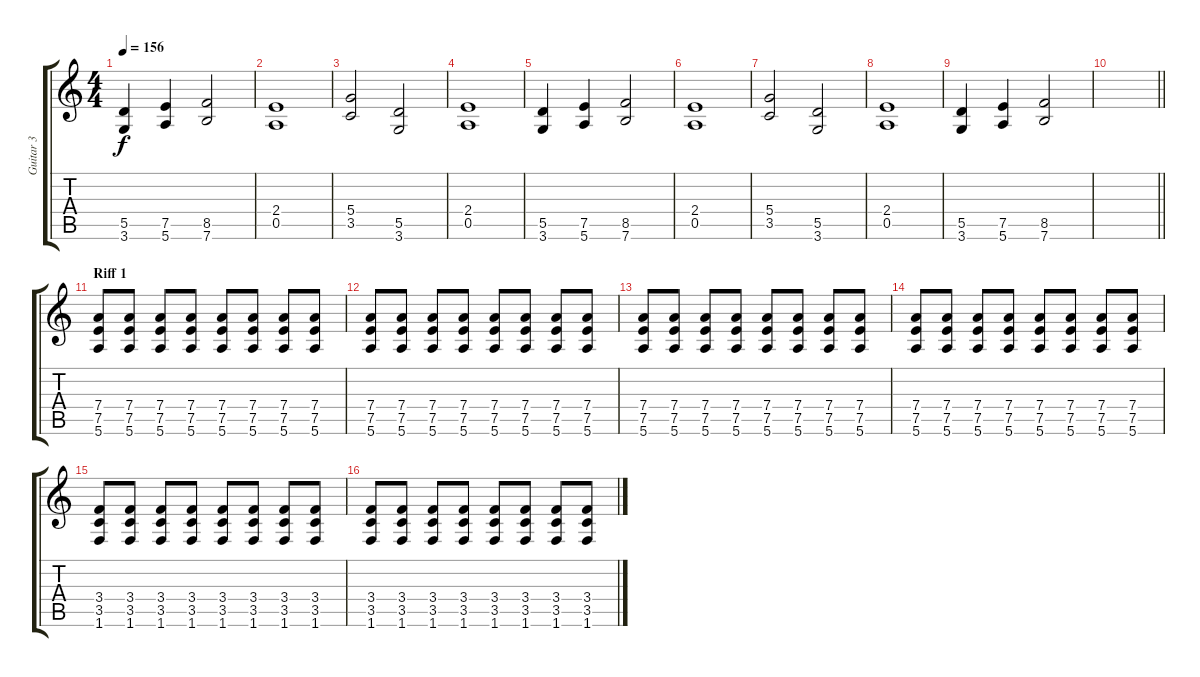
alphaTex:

\track ("Guitar 3" "Guitar 3") {instrument overdrivenguitar}
\staff {score tabs}
\tuning (E4 B3 G3 D3 A2 E2) {hide}
\ts (4 4)
\tempo 156
\clef g2
\ks c
(5.5 3.6).4{dy f} (7.5 5.6).4 (8.5 7.6).2 |
(2.4 0.5).1 |
(5.4 3.5).2 (5.5 3.6).2 |
(2.4 0.5).1 |
(5.5 3.6).4 (7.5 5.6).4 (8.5 7.6).2 |
(2.4 0.5).1 |
(5.4 3.5).2 (5.5 3.6).2 |
(2.4 0.5).1 |
(5.5 3.6).4 (7.5 5.6).4 (8.5 7.6).2 |
\barLineRight lightlight
|
\section ("" "Riff 1")
(7.4 7.5 5.6).8 (7.4 7.5 5.6).8 (7.4 7.5 5.6).8 (7.4 7.5 5.6).8 (7.4 7.5 5.6).8 (7.4 7.5 5.6).8 (7.4 7.5 5.6).8 (7.4 7.5 5.6).8 |
(7.4 7.5 5.6).8 (7.4 7.5 5.6).8 (7.4 7.5 5.6).8 (7.4 7.5 5.6).8 (7.4 7.5 5.6).8 (7.4 7.5 5.6).8 (7.4 7.5 5.6).8 (7.4 7.5 5.6).8 |
(7.4 7.5 5.6).8 (7.4 7.5 5.6).8 (7.4 7.5 5.6).8 (7.4 7.5 5.6).8 (7.4 7.5 5.6).8 (7.4 7.5 5.6).8 (7.4 7.5 5.6).8 (7.4 7.5 5.6).8 |
(7.4 7.5 5.6).8 (7.4 7.5 5.6).8 (7.4 7.5 5.6).8 (7.4 7.5 5.6).8 (7.4 7.5 5.6).8 (7.4 7.5 5.6).8 (7.4 7.5 5.6).8 (7.4 7.5 5.6).8 |
(3.4 3.5 1.6).8 (3.4 3.5 1.6).8 (3.4 3.5 1.6).8 (3.4 3.5 1.6).8 (3.4 3.5 1.6).8 (3.4 3.5 1.6).8 (3.4 3.5 1.6).8 (3.4 3.5 1.6).8 |
(3.4 3.5 1.6).8 (3.4 3.5 1.6).8 (3.4 3.5 1.6).8 (3.4 3.5 1.6).8 (3.4 3.5 1.6).8 (3.4 3.5 1.6).8 (3.4 3.5 1.6).8 (3.4 3.5 1.6).8
